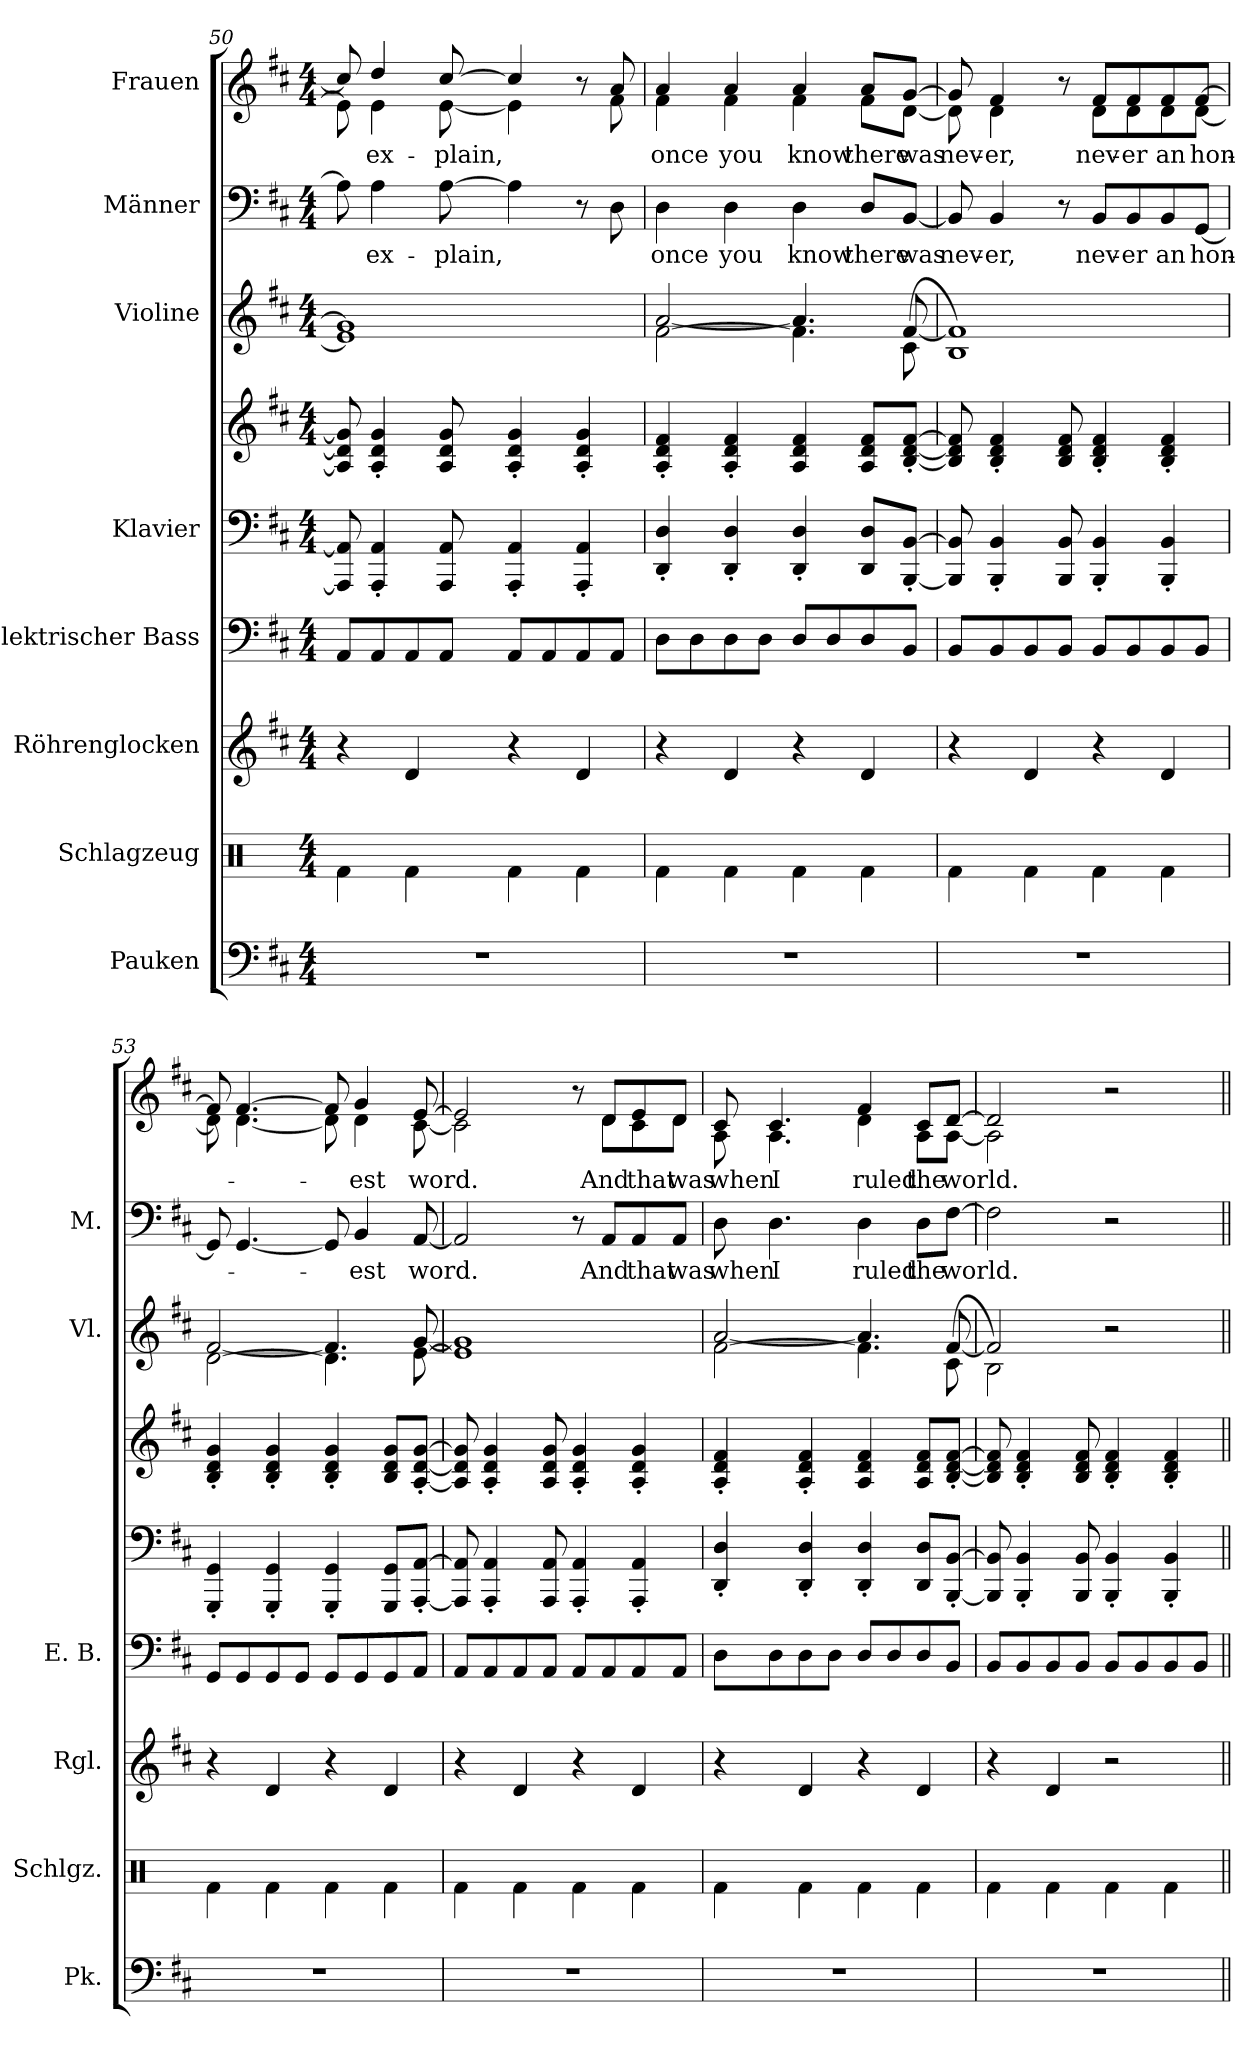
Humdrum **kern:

**kern	**kern	**kern	**kern	**kern	**kern	**kern	**kern	**text	**kern	**text
*part8	*part7	*part6	*part5	*part4	*part4	*part3	*part2	*part2	*part1	*part1
*staff9	*staff8	*staff7	*staff6	*staff5	*staff4	*staff3	*staff2	*staff2	*staff1	*staff1
*I"Pauken	*I"Schlagzeug	*I"Röhrenglocken	*I"Elektrischer Bass	*I"Klavier	*	*I"Violine	*I"Männer	*	*I"Frauen	*
*I'Pk.	*I'Schlgz.	*I'Rgl.	*I'E. B.	*	*	*I'Vl.	*I'M.	*	*	*
!!LO:PB:g=z
*clefF4	*clefX	*clefG2	*clefF4	*clefF4	*clefG2	*clefG2	*clefF4	*	*clefG2	*
*	*	*	*ITrd7c12	*	*	*	*	*	*	*
*k[f#c#]	*k[]	*k[f#c#]	*k[f#c#]	*k[f#c#]	*k[f#c#]	*k[f#c#]	*k[f#c#]	*	*k[f#c#]	*
*M4/4	*M4/4	*M4/4	*M4/4	*M4/4	*M4/4	*M4/4	*M4/4	*	*M4/4	*
=50	=50	=50	=50	=50	=50	=50	=50	=50	=50	=50
*	*	*	*	*	*	*^	*	*	*^	*
1r	4Rf\	4r	8AAA/L	8AAA/] 8AA/]	8A/] 8d/] 8g/]	1e]	1g]	8A\]	.	8cc#/]	8e\]	.
!	!	!	!	!	!	!	!	!	!LO:LY:b	!	!	!LO:LY:b
.	.	.	8AAA/	4AAA/' 4AA/'	4A/' 4d/' 4g/'	.	.	4A\	ex-	4dd/	4e\	ex-
.	4Rf\	4d/	8AAA/	.	.	.	.	.	.	.	.	.
!	!	!	!	!	!	!	!	!	!LO:LY:b	!	!	!LO:LY:b
.	.	.	8AAA/J	8AAA/ 8AA/	8A/ 8d/ 8g/	.	.	[8A\	-plain,	[8cc#/	[8e\	-plain,
.	4Rf\	4r	8AAA/L	4AAA/' 4AA/'	4A/' 4d/' 4g/'	.	.	4A\]	.	4cc#/]	4e\]	.
.	.	.	8AAA/	.	.	.	.	.	.	.	.	.
.	4Rf\	4d/	8AAA/	4AAA/' 4AA/'	4A/' 4d/' 4g/'	.	.	8r	.	8r	8ryy	.
.	.	.	8AAA/J	.	.	.	.	8D\	.	8a/	8f#\	.
=51	=51	=51	=51	=51	=51	=51	=51	=51	=51	=51	=51	=51
!	!	!	!	!	!	!	!	!	!LO:LY:b	!	!	!LO:LY:b
1r	4Rf\	4r	8DD\L	4DD/' 4D/'	4A/' 4d/' 4f#/'	[2f#\	[2a/	4D\	once	4a/	4f#\	once
.	.	.	8DD\	.	.	.	.	.	.	.	.	.
!	!	!	!	!	!	!	!	!	!LO:LY:b	!	!	!LO:LY:b
.	4Rf\	4d/	8DD\	4DD/' 4D/'	4A/' 4d/' 4f#/'	.	.	4D\	you	4a/	4f#\	you
.	.	.	8DD\J	.	.	.	.	.	.	.	.	.
!	!	!	!	!	!	!	!	!	!LO:LY:b	!	!	!LO:LY:b
.	4Rf\	4r	8DD/L	4DD/' 4D/'	4A/ 4d/ 4f#/	4.f#\]	4.a/]	4D\	know	4a/	4f#\	know
.	.	.	8DD/	.	.	.	.	.	.	.	.	.
!	!	!	!	!	!	!	!	!	!LO:LY:b	!	!	!LO:LY:b
.	4Rf\	4d/	8DD/	8DD/ 8D/L	8A/ 8d/ 8f#/L	.	.	8D/L	there	8a/L	8f#\L	there
!	!	!	!	!	!	!	!	!	!LO:LY:b	!	!	!LO:LY:b
.	.	.	8BBB/J	[8BBB/' [8BB/'J	[8B/' [8d/' [8f#/'J	(<8c#\	[8f#/	[8BB/J	was	[8g/J	[8d\J	was
=52	=52	=52	=52	=52	=52	=52	=52	=52	=52	=52	=52	=52
!	!	!	!	!	!	!	!	!	!LO:LY:b	!	!	!LO:LY:b
1r	4Rf\	4r	8BBB/L	8BBB/] 8BB/]	8B/] 8d/] 8f#/]	1B)	1f#]	8BB/]	nev-	8g/]	8d\]	nev-
!	!	!	!	!	!	!	!	!	!LO:LY:b	!	!	!LO:LY:b
.	.	.	8BBB/	4BBB/' 4BB/'	4B/' 4d/' 4f#/'	.	.	4BB/	-er,	4f#/	4d\	-er,
.	4Rf\	4d/	8BBB/	.	.	.	.	.	.	.	.	.
.	.	.	8BBB/J	8BBB/ 8BB/	8B/ 8d/ 8f#/	.	.	8r	.	8r	8ryy	.
!	!	!	!	!	!	!	!	!	!LO:LY:b	!	!	!LO:LY:b
.	4Rf\	4r	8BBB/L	4BBB/' 4BB/'	4B/' 4d/' 4f#/'	.	.	8BB/L	nev-	8f#/L	8d\L	nev-
!	!	!	!	!	!	!	!	!	!LO:LY:b	!	!	!LO:LY:b
.	.	.	8BBB/	.	.	.	.	8BB/	-er	8f#/	8d\	-er
!	!	!	!	!	!	!	!	!	!LO:LY:b	!	!	!LO:LY:b
.	4Rf\	4d/	8BBB/	4BBB/' 4BB/'	4B/' 4d/' 4f#/'	.	.	8BB/	an	8f#/	8d\	an
!	!	!	!	!	!	!	!	!	!LO:LY:b	!	!	!LO:LY:b
.	.	.	8BBB/J	.	.	.	.	[8GG/J	hon-	[8f#/J	[8d\J	hon-
=53	=53	=53	=53	=53	=53	=53	=53	=53	=53	=53	=53	=53
1r	4Rf\	4r	8GGG/L	4GGG/' 4GG/'	4B/' 4d/' 4g/'	[2d\	[2f#/	8GG/]	.	8f#/]	8d\]	.
.	.	.	8GGG/	.	.	.	.	[4.GG/	.	[4.f#/	[4.d\	.
.	4Rf\	4d/	8GGG/	4GGG/' 4GG/'	4B/' 4d/' 4g/'	.	.	.	.	.	.	.
.	.	.	8GGG/J	.	.	.	.	.	.	.	.	.
.	4Rf\	4r	8GGG/L	4GGG/' 4GG/'	4B/' 4d/' 4g/'	4.d\]	4.f#/]	8GG/]	.	8f#/]	8d\]	.
!	!	!	!	!	!	!	!	!	!LO:LY:b	!	!	!LO:LY:b
.	.	.	8GGG/	.	.	.	.	4BB/	-est	4g/	4d\	-est
.	4Rf\	4d/	8GGG/	8GGG/ 8GG/L	8B/ 8d/ 8g/L	.	.	.	.	.	.	.
!	!	!	!	!	!	!	!	!	!LO:LY:b	!	!	!LO:LY:b
.	.	.	8AAA/J	[8AAA/' [8AA/'J	[8A/' [8d/' [8g/'J	[8e\	[8g/	[8AA/	word.	[8e/	[8c#\	word.
=54	=54	=54	=54	=54	=54	=54	=54	=54	=54	=54	=54	=54
1r	4Rf\	4r	8AAA/L	8AAA/] 8AA/]	8A/] 8d/] 8g/]	1e]	1g]	2AA/]	.	2e/]	2c#\]	.
.	.	.	8AAA/	4AAA/' 4AA/'	4A/' 4d/' 4g/'	.	.	.	.	.	.	.
.	4Rf\	4d/	8AAA/	.	.	.	.	.	.	.	.	.
.	.	.	8AAA/J	8AAA/ 8AA/	8A/ 8d/ 8g/	.	.	.	.	.	.	.
.	4Rf\	4r	8AAA/L	4AAA/' 4AA/'	4A/' 4d/' 4g/'	.	.	8r	.	8r	8ryy	.
!	!	!	!	!	!	!	!	!	!LO:LY:b	!	!	!LO:LY:b
.	.	.	8AAA/	.	.	.	.	8AA/L	And	8d/L	8d\L	And
!	!	!	!	!	!	!	!	!	!LO:LY:b	!	!	!LO:LY:b
.	4Rf\	4d/	8AAA/	4AAA/' 4AA/'	4A/' 4d/' 4g/'	.	.	8AA/	that	8e/	8c#\	that
!	!	!	!	!	!	!	!	!	!LO:LY:b	!	!	!LO:LY:b
.	.	.	8AAA/J	.	.	.	.	8AA/J	was	8d/J	8d\J	was
!!LO:LB:g=z	!!
=55	=55	=55	=55	=55	=55	=55	=55	=55	=55	=55	=55	=55
!	!	!	!	!	!	!	!	!	!LO:LY:b	!	!	!LO:LY:b
1r	4Rf\	4r	8DD\L	4DD/' 4D/'	4A/' 4d/' 4f#/'	[2f#\	[2a/	8D\	when	8c#/	8A\	when
!	!	!	!	!	!	!	!	!	!LO:LY:b	!	!	!LO:LY:b
.	.	.	8DD\	.	.	.	.	4.D\	I	4.c#/	4.A\	I
.	4Rf\	4d/	8DD\	4DD/' 4D/'	4A/' 4d/' 4f#/'	.	.	.	.	.	.	.
.	.	.	8DD\J	.	.	.	.	.	.	.	.	.
!	!	!	!	!	!	!	!	!	!LO:LY:b	!	!	!LO:LY:b
.	4Rf\	4r	8DD/L	4DD/' 4D/'	4A/ 4d/ 4f#/	4.f#\]	4.a/]	4D\	ruled	4f#/	4d\	ruled
.	.	.	8DD/	.	.	.	.	.	.	.	.	.
!	!	!	!	!	!	!	!	!	!LO:LY:b	!	!	!LO:LY:b
.	4Rf\	4d/	8DD/	8DD/ 8D/L	8A/ 8d/ 8f#/L	.	.	8D\L	the	8c#/L	8A\L	the
!	!	!	!	!	!	!	!	!	!LO:LY:b	!	!	!LO:LY:b
.	.	.	8BBB/J	[8BBB/' [8BB/'J	[8B/' [8d/' [8f#/'J	(<8c#\	[8f#/	[8F#\J	world.	[8d/J	[8A\J	world.
=56	=56	=56	=56	=56	=56	=56	=56	=56	=56	=56	=56	=56
1r	4Rf\	4r	8BBB/L	8BBB/] 8BB/]	8B/] 8d/] 8f#/]	2B\)	2f#/]	2F#\]	.	2d/]	2A\]	.
.	.	.	8BBB/	4BBB/' 4BB/'	4B/' 4d/' 4f#/'	.	.	.	.	.	.	.
.	4Rf\	4d/	8BBB/	.	.	.	.	.	.	.	.	.
.	.	.	8BBB/J	8BBB/ 8BB/	8B/ 8d/ 8f#/	.	.	.	.	.	.	.
.	4Rf\	2r	8BBB/L	4BBB/' 4BB/'	4B/' 4d/' 4f#/'	2r	2ryy	2r	.	2r	2ryy	.
.	.	.	8BBB/	.	.	.	.	.	.	.	.	.
.	4Rf\	.	8BBB/	4BBB/' 4BB/'	4B/' 4d/' 4f#/'	.	.	.	.	.	.	.
.	.	.	8BBB/J	.	.	.	.	.	.	.	.	.
*	*	*	*	*	*	*v	*v	*	*	*v	*v	*
=||	=||	=||	=||	=||	=||	=||	=||	=||	=||	=||
*-	*-	*-	*-	*-	*-	*-	*-	*-	*-	*-
